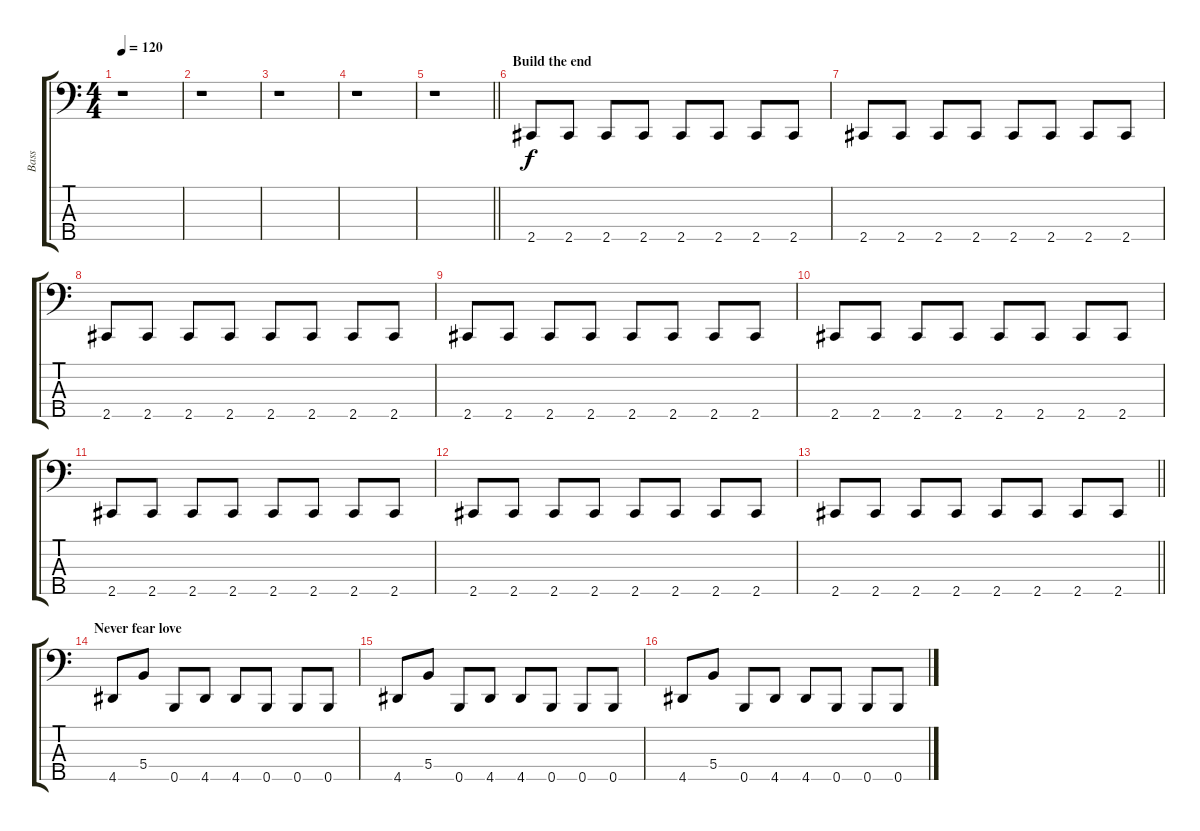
\track ("Bass" "Bass") {instrument electricbasspick}
\staff {score tabs}
\tuning (Gb2 E2 B1 Gb1 B0) {hide}
\ts (4 4)
\tempo 120
\clef f4
\ks c
r.1{dy f} |
r.1 |
r.1 |
r.1 |
\barLineRight lightlight
r.1 |
\section ("" "Build the end")
2.5.8 2.5.8 2.5.8 2.5.8 2.5.8 2.5.8 2.5.8 2.5.8 |
2.5.8 2.5.8 2.5.8 2.5.8 2.5.8 2.5.8 2.5.8 2.5.8 |
2.5.8 2.5.8 2.5.8 2.5.8 2.5.8 2.5.8 2.5.8 2.5.8 |
2.5.8 2.5.8 2.5.8 2.5.8 2.5.8 2.5.8 2.5.8 2.5.8 |
2.5.8 2.5.8 2.5.8 2.5.8 2.5.8 2.5.8 2.5.8 2.5.8 |
2.5.8 2.5.8 2.5.8 2.5.8 2.5.8 2.5.8 2.5.8 2.5.8 |
2.5.8 2.5.8 2.5.8 2.5.8 2.5.8 2.5.8 2.5.8 2.5.8 |
\barLineRight lightlight
2.5.8 2.5.8 2.5.8 2.5.8 2.5.8 2.5.8 2.5.8 2.5.8 |
\section ("" "Never fear love")
4.5.8 5.4.8 0.5.8 4.5.8 4.5.8 0.5.8 0.5.8 0.5.8 |
4.5.8 5.4.8 0.5.8 4.5.8 4.5.8 0.5.8 0.5.8 0.5.8 |
4.5.8 5.4.8 0.5.8 4.5.8 4.5.8 0.5.8 0.5.8 0.5.8
